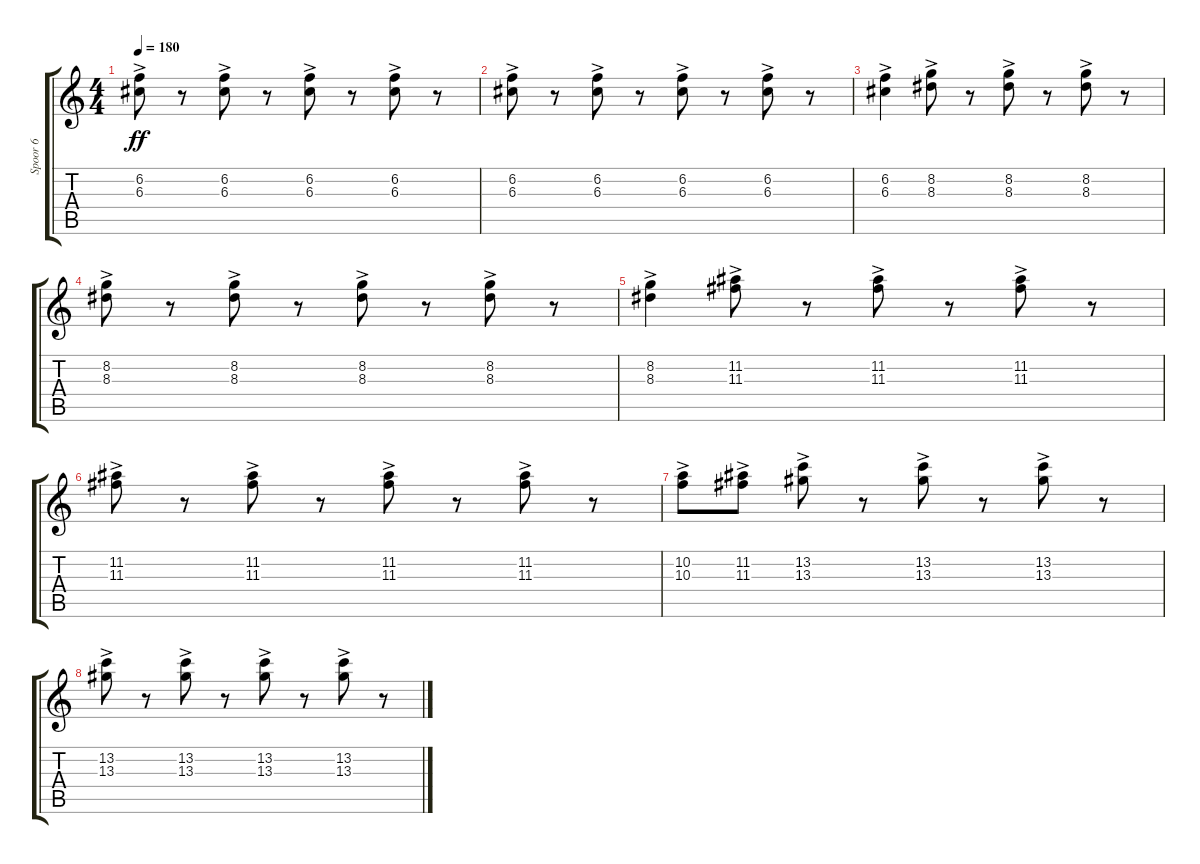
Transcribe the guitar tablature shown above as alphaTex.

\track ("Spoor 6" "Spoor 6") {instrument acousticguitarsteel}
\staff {score tabs}
\tuning (E4 B3 G3 D3 A2 E2) {hide}
\ts (4 4)
\tempo 180
\clef g2
\ks c
(6.2{ac} 6.3{ac}).8{dy ff} r.8 (6.2{ac} 6.3{ac}).8 r.8 (6.2{ac} 6.3{ac}).8 r.8 (6.2{ac} 6.3{ac}).8 r.8 |
(6.2{ac} 6.3{ac}).8 r.8 (6.2{ac} 6.3{ac}).8 r.8 (6.2{ac} 6.3{ac}).8 r.8 (6.2{ac} 6.3{ac}).8 r.8 |
(6.2{ac} 6.3{ac}).4 (8.2{ac} 8.3{ac}).8 r.8 (8.2{ac} 8.3{ac}).8 r.8 (8.2{ac} 8.3{ac}).8 r.8 |
(8.2{ac} 8.3{ac}).8 r.8 (8.2{ac} 8.3{ac}).8 r.8 (8.2{ac} 8.3{ac}).8 r.8 (8.2{ac} 8.3{ac}).8 r.8 |
(8.2{ac} 8.3{ac}).4 (11.2{ac} 11.3{ac}).8 r.8 (11.2{ac} 11.3{ac}).8 r.8 (11.2{ac} 11.3{ac}).8 r.8 |
(11.2{ac} 11.3{ac}).8 r.8 (11.2{ac} 11.3{ac}).8 r.8 (11.2{ac} 11.3{ac}).8 r.8 (11.2{ac} 11.3{ac}).8 r.8 |
(10.2{ac} 10.3{ac}).8 (11.2{ac} 11.3{ac}).8 (13.2{ac} 13.3{ac}).8 r.8 (13.2{ac} 13.3{ac}).8 r.8 (13.2{ac} 13.3{ac}).8 r.8 |
(13.2{ac} 13.3{ac}).8 r.8 (13.2{ac} 13.3{ac}).8 r.8 (13.2{ac} 13.3{ac}).8 r.8 (13.2{ac} 13.3{ac}).8 r.8
